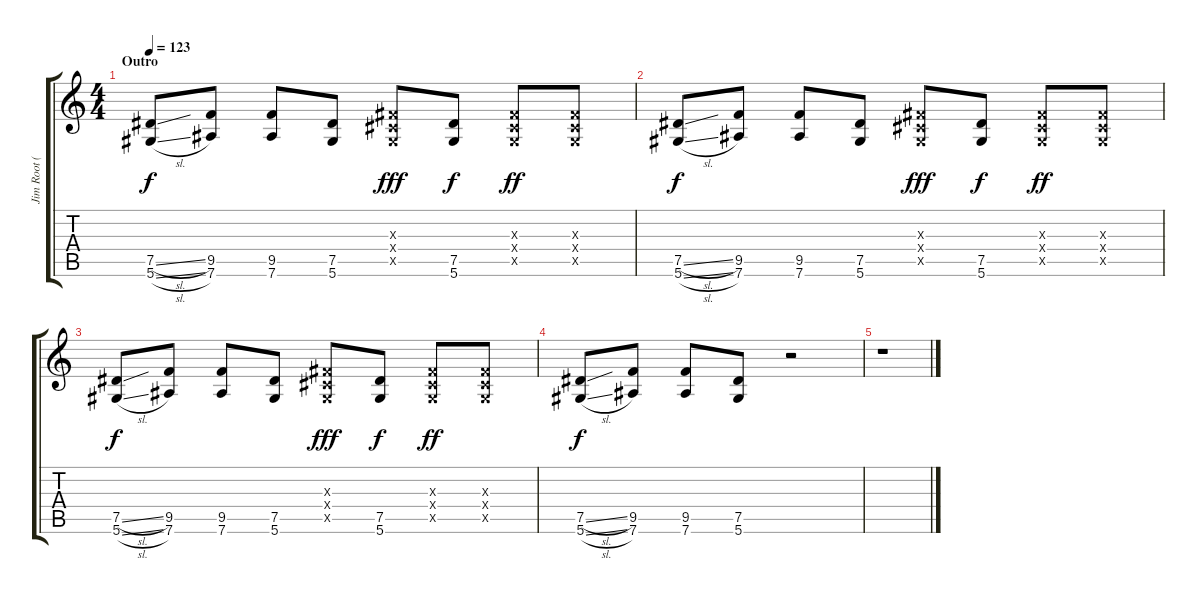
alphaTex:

\track ("Jim Root (Rythmic Guitar)" "Jim Root (") {instrument overdrivenguitar}
\staff {score tabs}
\tuning (Eb4 Bb3 Gb3 Db3 Ab2 Eb2) {hide}
\ts (4 4)
\section ("" "Outro")
\tempo 123
\clef g2
\ks c
(7.5{sl} 5.6{sl}).8{dy f} (9.5 7.6).8 (9.5 7.6).8 (7.5 5.6).8 (0.3{x} 0.4{x} 0.5{x}).8{dy fff} (7.5 5.6).8{dy f} (0.3{x} 0.4{x} 0.5{x}).8{dy ff} (0.3{x} 0.4{x} 0.5{x}).8 |
(7.5{sl} 5.6{sl}).8{dy f} (9.5 7.6).8 (9.5 7.6).8 (7.5 5.6).8 (0.3{x} 0.4{x} 0.5{x}).8{dy fff} (7.5 5.6).8{dy f} (0.3{x} 0.4{x} 0.5{x}).8{dy ff} (0.3{x} 0.4{x} 0.5{x}).8 |
(7.5{sl} 5.6{sl}).8{dy f} (9.5 7.6).8 (9.5 7.6).8 (7.5 5.6).8 (0.3{x} 0.4{x} 0.5{x}).8{dy fff} (7.5 5.6).8{dy f} (0.3{x} 0.4{x} 0.5{x}).8{dy ff} (0.3{x} 0.4{x} 0.5{x}).8 |
(7.5{sl} 5.6{sl}).8{dy f} (9.5 7.6).8 (9.5 7.6).8 (7.5 5.6).8 r.2 |
r.1
